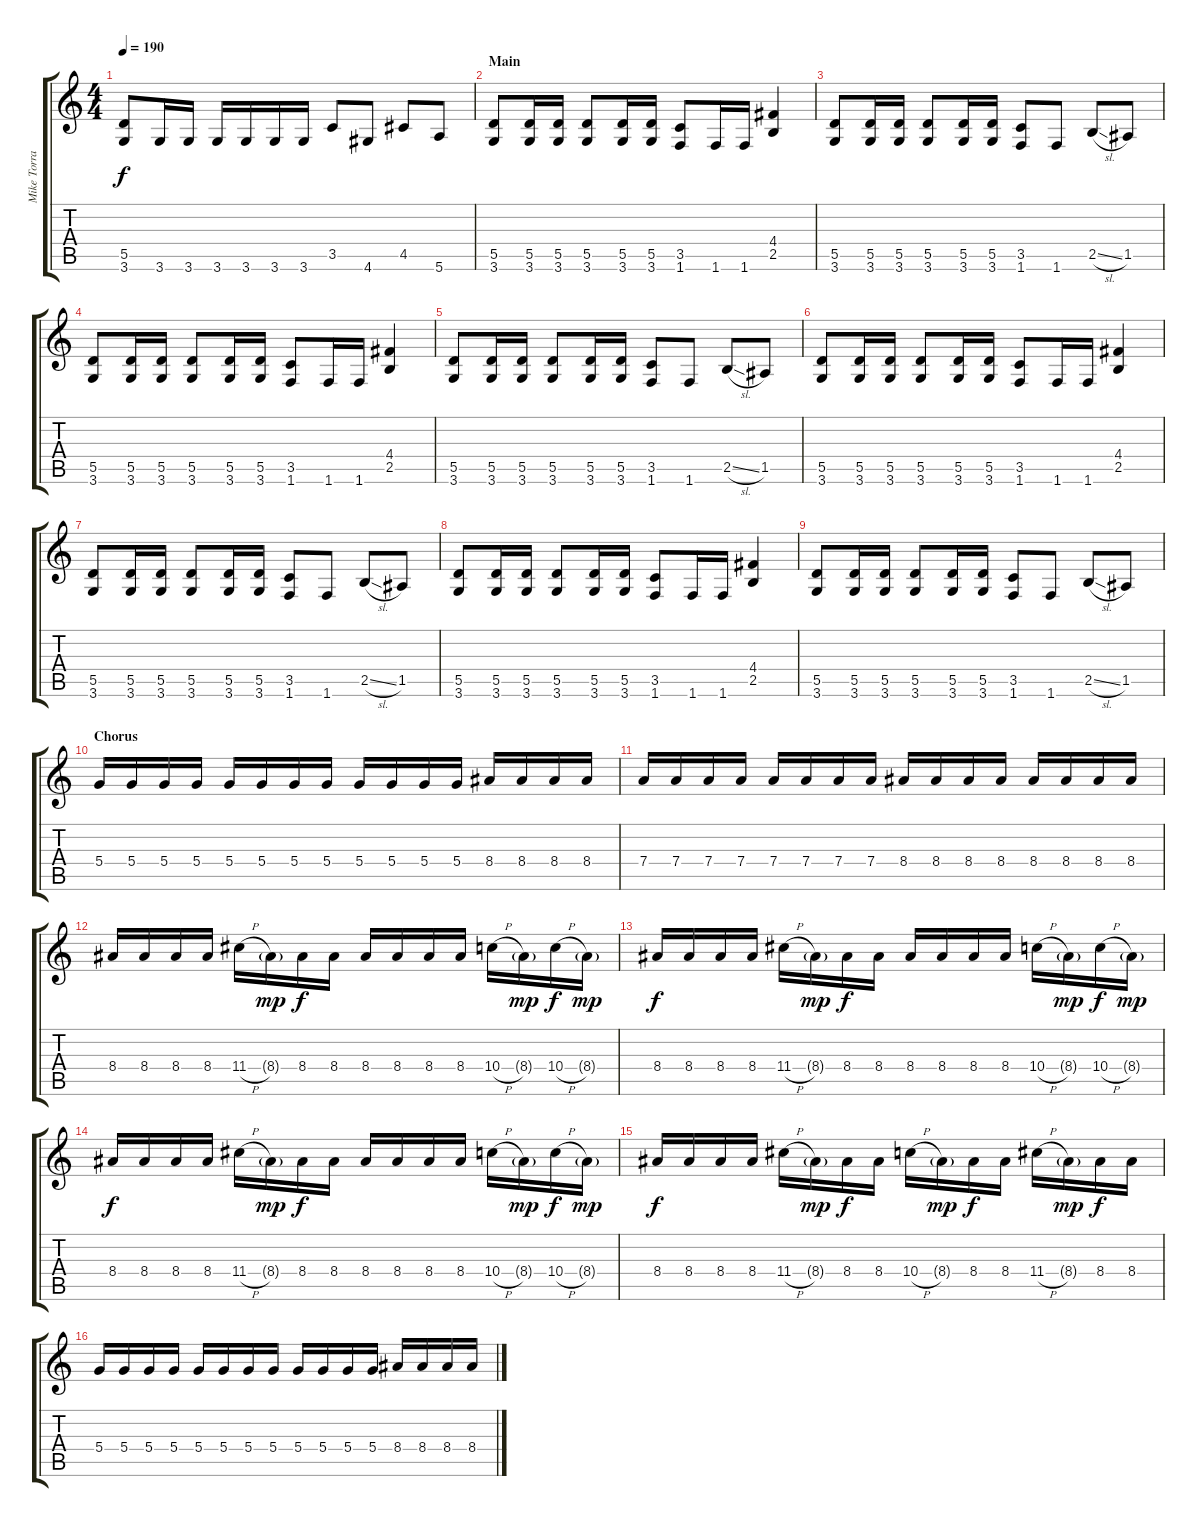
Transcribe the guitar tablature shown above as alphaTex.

\track ("Mike Torrao" "Mike Torra") {instrument distortionguitar}
\staff {score tabs}
\tuning (E4 B3 G3 D3 A2 E2) {hide}
\ts (4 4)
\tempo 190
\clef g2
\ks c
(5.5 3.6).8{dy f} 3.6.16 3.6.16 3.6.16 3.6.16 3.6.16 3.6.16 3.5.8 4.6.8 4.5.8 5.6.8 |
\section ("" "Main")
(5.5 3.6).8 (5.5 3.6).16 (5.5 3.6).16 (5.5 3.6).8 (5.5 3.6).16 (5.5 3.6).16 (3.5 1.6).8 1.6.16 1.6.16 (4.4 2.5).4 |
(5.5 3.6).8 (5.5 3.6).16 (5.5 3.6).16 (5.5 3.6).8 (5.5 3.6).16 (5.5 3.6).16 (3.5 1.6).8 1.6.8 2.5{sl}.8 1.5.8 |
(5.5 3.6).8 (5.5 3.6).16 (5.5 3.6).16 (5.5 3.6).8 (5.5 3.6).16 (5.5 3.6).16 (3.5 1.6).8 1.6.16 1.6.16 (4.4 2.5).4 |
(5.5 3.6).8 (5.5 3.6).16 (5.5 3.6).16 (5.5 3.6).8 (5.5 3.6).16 (5.5 3.6).16 (3.5 1.6).8 1.6.8 2.5{sl}.8 1.5.8 |
(5.5 3.6).8 (5.5 3.6).16 (5.5 3.6).16 (5.5 3.6).8 (5.5 3.6).16 (5.5 3.6).16 (3.5 1.6).8 1.6.16 1.6.16 (4.4 2.5).4 |
(5.5 3.6).8 (5.5 3.6).16 (5.5 3.6).16 (5.5 3.6).8 (5.5 3.6).16 (5.5 3.6).16 (3.5 1.6).8 1.6.8 2.5{sl}.8 1.5.8 |
(5.5 3.6).8 (5.5 3.6).16 (5.5 3.6).16 (5.5 3.6).8 (5.5 3.6).16 (5.5 3.6).16 (3.5 1.6).8 1.6.16 1.6.16 (4.4 2.5).4 |
(5.5 3.6).8 (5.5 3.6).16 (5.5 3.6).16 (5.5 3.6).8 (5.5 3.6).16 (5.5 3.6).16 (3.5 1.6).8 1.6.8 2.5{sl}.8 1.5.8 |
\section ("" "Chorus")
5.4.16 5.4.16 5.4.16 5.4.16 5.4.16 5.4.16 5.4.16 5.4.16 5.4.16 5.4.16 5.4.16 5.4.16 8.4.16 8.4.16 8.4.16 8.4.16 |
7.4.16 7.4.16 7.4.16 7.4.16 7.4.16 7.4.16 7.4.16 7.4.16 8.4.16 8.4.16 8.4.16 8.4.16 8.4.16 8.4.16 8.4.16 8.4.16 |
8.4.16 8.4.16 8.4.16 8.4.16 11.4{h}.16 8.4{g}.16{dy mp} 8.4.16{dy f} 8.4.16 8.4.16 8.4.16 8.4.16 8.4.16 10.4{h}.16 8.4{g}.16{dy mp} 10.4{h}.16{dy f} 8.4{g}.16{dy mp} |
8.4.16{dy f} 8.4.16 8.4.16 8.4.16 11.4{h}.16 8.4{g}.16{dy mp} 8.4.16{dy f} 8.4.16 8.4.16 8.4.16 8.4.16 8.4.16 10.4{h}.16 8.4{g}.16{dy mp} 10.4{h}.16{dy f} 8.4{g}.16{dy mp} |
8.4.16{dy f} 8.4.16 8.4.16 8.4.16 11.4{h}.16 8.4{g}.16{dy mp} 8.4.16{dy f} 8.4.16 8.4.16 8.4.16 8.4.16 8.4.16 10.4{h}.16 8.4{g}.16{dy mp} 10.4{h}.16{dy f} 8.4{g}.16{dy mp} |
8.4.16{dy f} 8.4.16 8.4.16 8.4.16 11.4{h}.16 8.4{g}.16{dy mp} 8.4.16{dy f} 8.4.16 10.4{h}.16 8.4{g}.16{dy mp} 8.4.16{dy f} 8.4.16 11.4{h}.16 8.4{g}.16{dy mp} 8.4.16{dy f} 8.4.16 |
5.4.16 5.4.16 5.4.16 5.4.16 5.4.16 5.4.16 5.4.16 5.4.16 5.4.16 5.4.16 5.4.16 5.4.16 8.4.16 8.4.16 8.4.16 8.4.16
